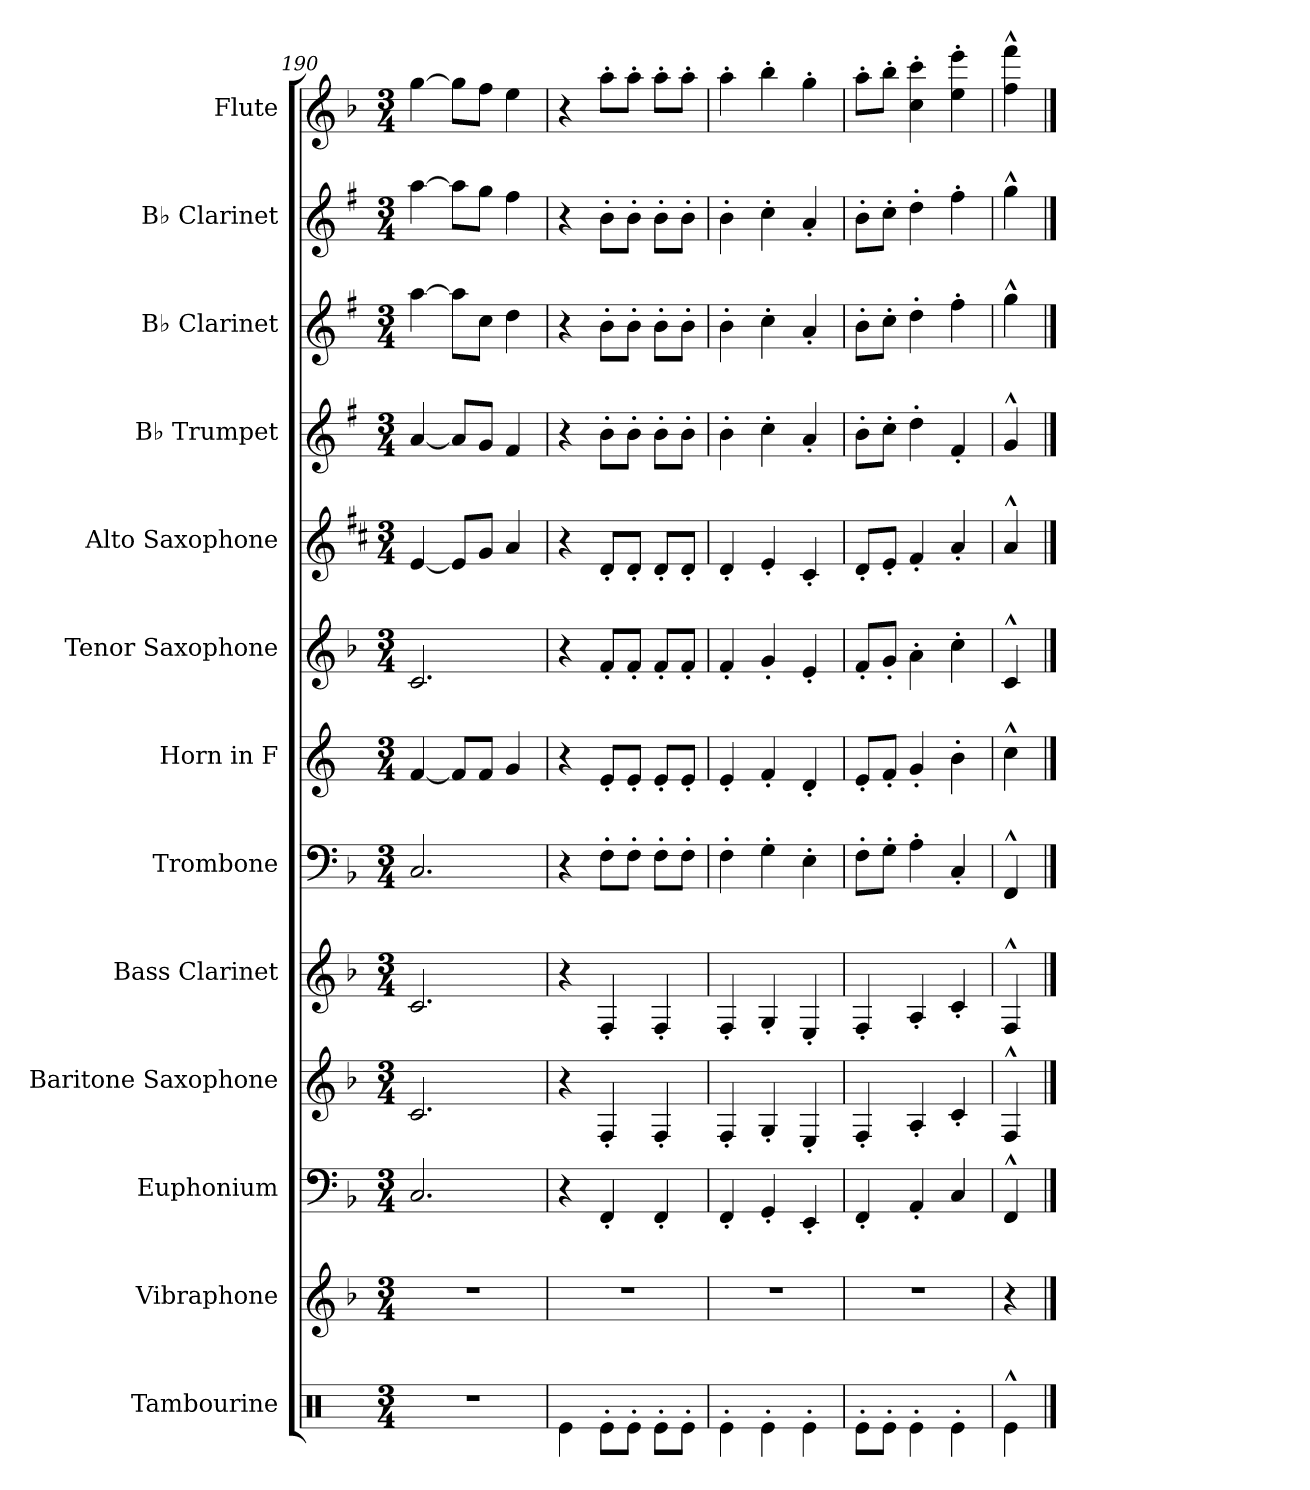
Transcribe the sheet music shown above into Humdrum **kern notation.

**kern	**kern	**kern	**kern	**kern	**kern	**kern	**kern	**kern	**kern	**kern	**kern	**kern
*part13	*part12	*part11	*part10	*part9	*part8	*part7	*part6	*part5	*part4	*part3	*part2	*part1
*staff13	*staff12	*staff11	*staff10	*staff9	*staff8	*staff7	*staff6	*staff5	*staff4	*staff3	*staff2	*staff1
*I"Tambourine	*I"Vibraphone	*I"Euphonium	*I"Baritone Saxophone	*I"Bass Clarinet	*I"Trombone	*I"Horn in F	*I"Tenor Saxophone	*I"Alto Saxophone	*I"B♭ Trumpet	*I"B♭ Clarinet	*I"B♭ Clarinet	*I"Flute
*I'Tamb.	*I'Vib.	*I'Euph.	*I'Bar. Sax.	*I'B. Cl.	*I'Tbn.	*	*I'T. Sax.	*I'A. Sax.	*I'B♭ Tpt.	*I'B♭ Cl.	*I'B♭ Cl.	*I'Fl.
!!LO:PB:g=z
*clefX	*clefG2	*clefF4	*clefG2	*clefG2	*clefF4	*clefG2	*clefG2	*clefG2	*clefG2	*clefG2	*clefG2	*clefG2
*	*	*	*ITrd12c21	*ITrd8c14	*	*ITrd4c7	*ITrd8c14	*ITrd5c9	*ITrd1c2	*ITrd1c2	*ITrd1c2	*
*k[]	*k[b-]	*k[b-]	*k[b-]	*k[b-]	*k[b-]	*k[b-]	*k[b-]	*k[b-]	*k[b-]	*k[b-]	*k[b-]	*k[b-]
*M3/4	*M3/4	*M3/4	*M3/4	*M3/4	*M3/4	*M3/4	*M3/4	*M3/4	*M3/4	*M3/4	*M3/4	*M3/4
=190	=190	=190	=190	=190	=190	=190	=190	=190	=190	=190	=190	=190
2.r	2.r	2.C/	2.C/	2.C/	2.C/	[4B-/	2.C/	[4G/	[4g/	[4gg\	[4gg\	[4gg\
.	.	.	.	.	.	8B-/L]	.	8G/L]	8g/L]	8gg\L]	8gg\L]	8gg\L]
.	.	.	.	.	.	8B-/J	.	8B-/J	8f/J	8b-\J	8ff\J	8ff\J
.	.	.	.	.	.	4c/	.	4c/	4e/	4cc\	4ee\	4ee\
=191	=191	=191	=191	=191	=191	=191	=191	=191	=191	=191	=191	=191
4Re\	2.r	4r	4r	4r	4r	4r	4r	4r	4r	4r	4r	4r
8Re'\L	.	4FF'/	4FF'/	4FF'/	8F'\L	8A'/L	8F'/L	8F'/L	8a'\L	8a'\L	8a'\L	8aa'\L
8Re'\J	.	.	.	.	8F'\J	8A'/J	8F'/J	8F'/J	8a'\J	8a'\J	8a'\J	8aa'\J
8Re'\L	.	4FF'/	4FF'/	4FF'/	8F'\L	8A'/L	8F'/L	8F'/L	8a'\L	8a'\L	8a'\L	8aa'\L
8Re'\J	.	.	.	.	8F'\J	8A'/J	8F'/J	8F'/J	8a'\J	8a'\J	8a'\J	8aa'\J
=192	=192	=192	=192	=192	=192	=192	=192	=192	=192	=192	=192	=192
4Re'\	2.r	4FF'/	4FF'/	4FF'/	4F'\	4A'/	4F'/	4F'/	4a'\	4a'\	4a'\	4aa'\
4Re'\	.	4GG'/	4GG'/	4GG'/	4G'\	4B-'/	4G'/	4G'/	4b-'\	4b-'\	4b-'\	4bb-'\
4Re'\	.	4EE'/	4EE'/	4EE'/	4E'\	4G'/	4E'/	4E'/	4g'/	4g'/	4g'/	4gg'\
=193	=193	=193	=193	=193	=193	=193	=193	=193	=193	=193	=193	=193
8Re'\L	2.r	4FF'/	4FF'/	4FF'/	8F'\L	8A'/L	8F'/L	8F'/L	8a'\L	8a'\L	8a'\L	8aa'\L
8Re'\J	.	.	.	.	8G'\J	8B-'/J	8G'/J	8G'/J	8b-'\J	8b-'\J	8b-'\J	8bb-'\J
4Re'\	.	4AA'/	4AA'/	4AA'/	4A'\	4c'/	4A'\	4A'/	4cc'\	4cc'\	4cc'\	4cc\' 4ccc\'
4Re'\	.	4C/	4C'/	4C'/	4C'/	4e'\	4c'\	4c'/	4e'/	4ee'\	4ee'\	4ee\' 4eee\'
=194	=194	=194	=194	=194	=194	=194	=194	=194	=194	=194	=194	=194
4Re^^\	4r	4FF^^/	4FF^^/	4FF^^/	4FF^^/	4f^^\	4C^^/	4c^^/	4f^^/	4ff^^\	4ff^^\	4ff\^^ 4fff\^^
==	==	==	==	==	==	==	==	==	==	==	==	==
*-	*-	*-	*-	*-	*-	*-	*-	*-	*-	*-	*-	*-
